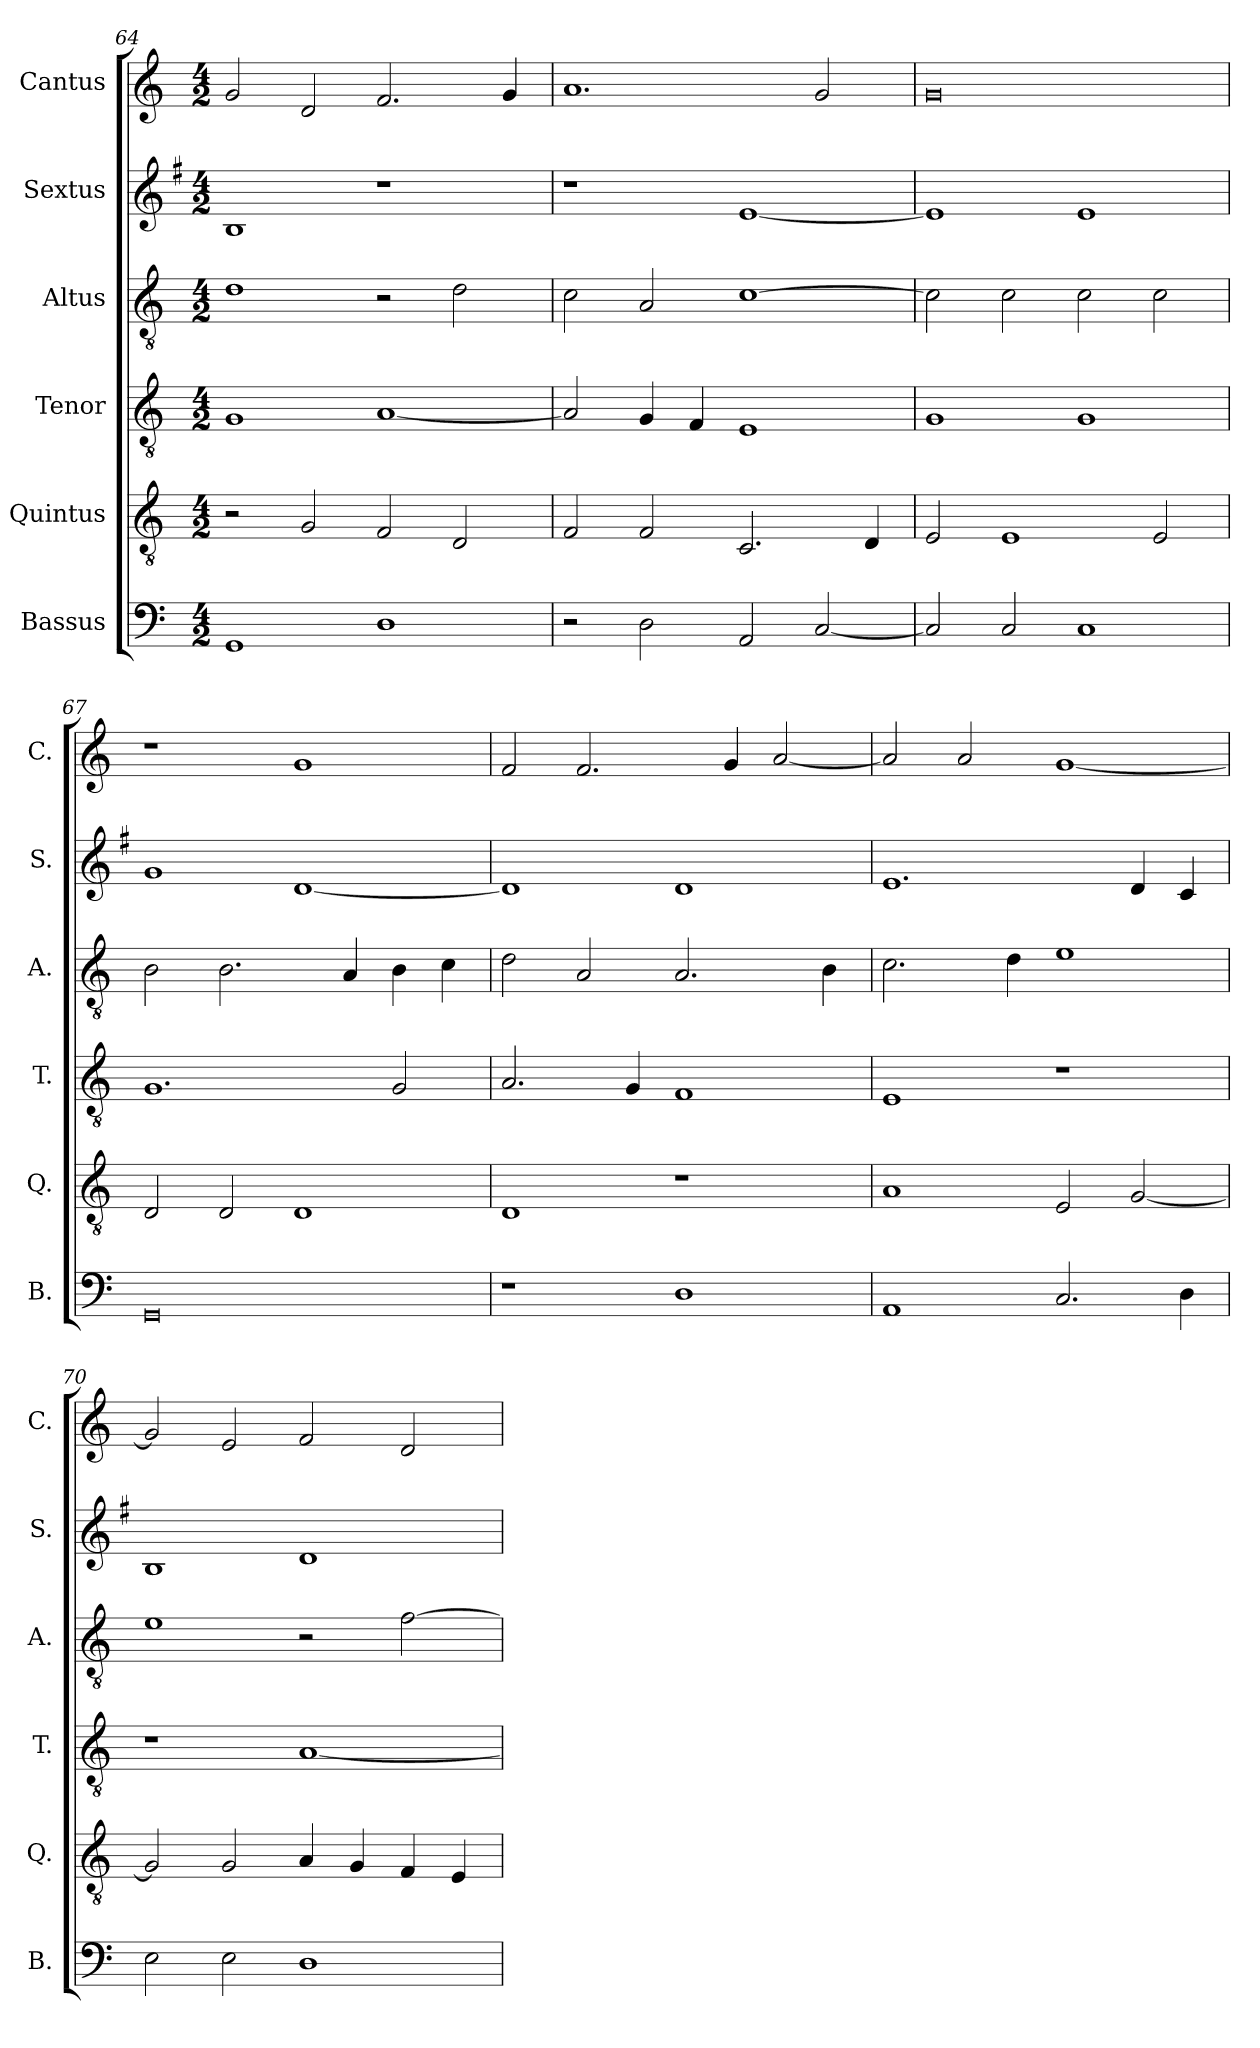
**kern	**kern	**kern	**kern	**kern	**kern
*part6	*part5	*part4	*part3	*part2	*part1
*staff6	*staff5	*staff4	*staff3	*staff2	*staff1
*I"Bassus	*I"Quintus	*I"Tenor	*I"Altus	*I"Sextus	*I"Cantus
*I'B.	*I'Q.	*I'T.	*I'A.	*I'S.	*I'C.
*clefF4	*clefGv2	*clefGv2	*clefGv2	*clefG2	*clefG2
*k[]	*k[]	*k[]	*k[]	*k[f#]	*k[]
*M4/2	*M4/2	*M4/2	*M4/2	*M4/2	*M4/2
=64	=64	=64	=64	=64	=64
1GG	2r	1G	1d	1B	2g/
.	2G/	.	.	.	2d/
1D	2F/	[1A	2r	1r	2.f/
.	2D/	.	2d\	.	.
.	.	.	.	.	4g/
=65	=65	=65	=65	=65	=65
2r	2F/	2A/]	2c\	1r	1.a
2D\	2F/	4G/	2A/	.	.
.	.	4F/	.	.	.
2AA/	2.C/	1E	[1c	[1e	.
[2C/	.	.	.	.	2g/
.	4D/	.	.	.	.
=66	=66	=66	=66	=66	=66
2C/]	2E/	1G	2c\]	1e]	0g
2C/	1E	.	2c\	.	.
1C	.	1G	2c\	1e	.
.	2E/	.	2c\	.	.
=67	=67	=67	=67	=67	=67
0GG	2D/	1.G	2B\	1g	1r
.	2D/	.	2.B\	.	.
.	1D	.	.	[1d	1g
.	.	.	4A/	.	.
.	.	2G/	4B\	.	.
.	.	.	4c\	.	.
=68	=68	=68	=68	=68	=68
1r	1D	2.A/	2d\	1d]	2f/
.	.	.	2A/	.	2.f/
.	.	4G/	.	.	.
1D	1r	1F	2.A/	1d	.
.	.	.	.	.	4g/
.	.	.	.	.	[2a/
.	.	.	4B\	.	.
!!LO:LB:g=z
=69	=69	=69	=69	=69	=69
1AA	1A	1E	2.c\	1.e	2a/]
.	.	.	.	.	2a/
.	.	.	4d\	.	.
2.C/	2E/	1r	1e	.	[1g
.	[2G/	.	.	4d/	.
4D\	.	.	.	4c/	.
=70	=70	=70	=70	=70	=70
2E\	2G/]	1r	1e	1B	2g/]
2E\	2G/	.	.	.	2e/
1D	4A/	[1A	2r	1d	2f/
.	4G/	.	.	.	.
.	4F/	.	[2f\	.	2d/
.	4E/	.	.	.	.
=	=	=	=	=	=
*-	*-	*-	*-	*-	*-
